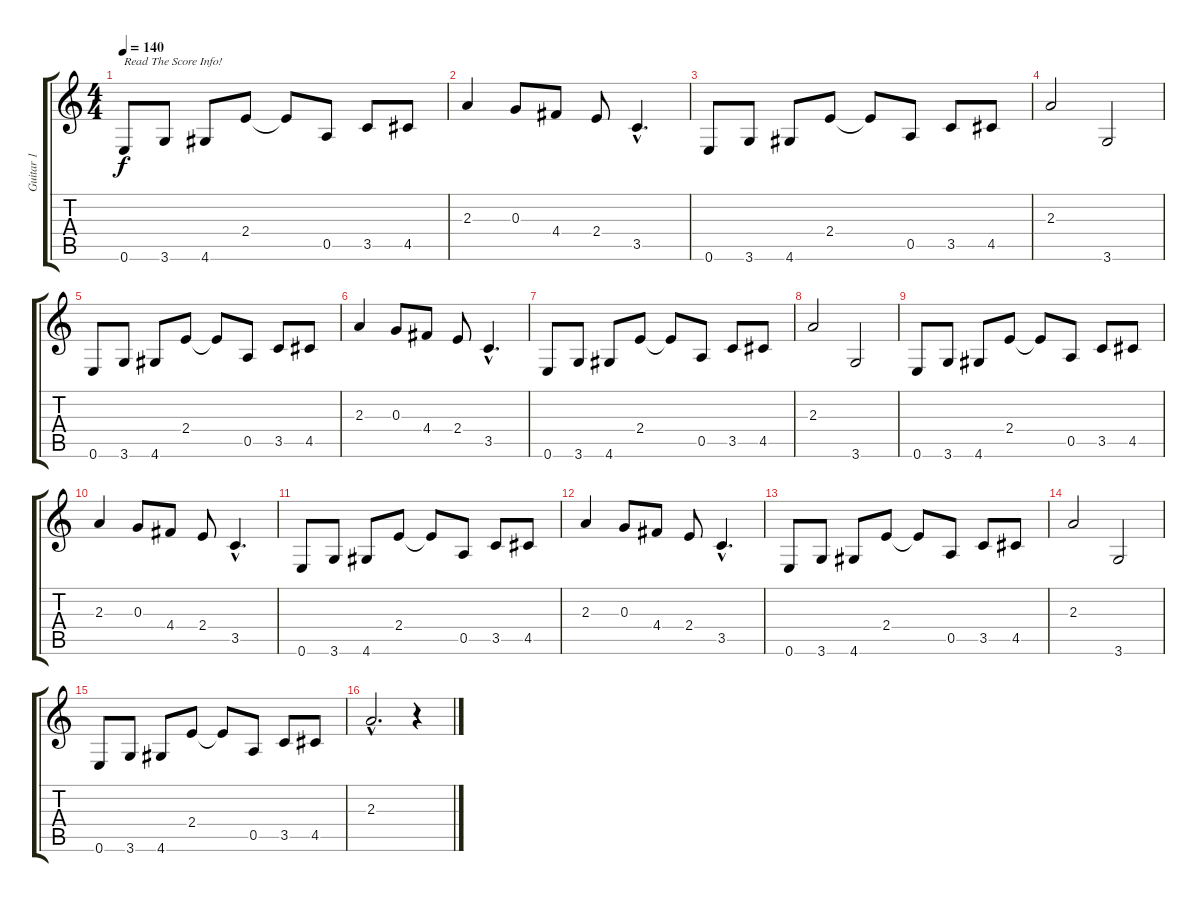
\track ("Guitar 1" "Guitar 1") {instrument distortionguitar}
\staff {score tabs}
\tuning (E4 B3 G3 D3 A2 E2) {hide}
\ts (4 4)
\tempo 140
\tempo 180
\tempo 140
\clef g2
\ks c
0.6.8{txt "Read The Score Info!" dy f instrument distortionguitar} 3.6.8 4.6.8 2.4.8 2.4{t}.8 0.5.8 3.5.8 4.5.8 |
2.3.4 0.3.8 4.4.8 2.4.8 3.5{hac}.4{d} |
0.6.8 3.6.8 4.6.8 2.4.8 2.4{t}.8 0.5.8 3.5.8 4.5.8 |
2.3.2 3.6.2 |
0.6.8 3.6.8 4.6.8 2.4.8 2.4{t}.8 0.5.8 3.5.8 4.5.8 |
2.3.4 0.3.8 4.4.8 2.4.8 3.5{hac}.4{d} |
0.6.8 3.6.8 4.6.8 2.4.8 2.4{t}.8 0.5.8 3.5.8 4.5.8 |
2.3.2 3.6.2 |
0.6.8 3.6.8 4.6.8 2.4.8 2.4{t}.8 0.5.8 3.5.8 4.5.8 |
2.3.4 0.3.8 4.4.8 2.4.8 3.5{hac}.4{d} |
0.6.8 3.6.8 4.6.8 2.4.8 2.4{t}.8 0.5.8 3.5.8 4.5.8 |
2.3.4 0.3.8 4.4.8 2.4.8 3.5{hac}.4{d} |
0.6.8 3.6.8 4.6.8 2.4.8 2.4{t}.8 0.5.8 3.5.8 4.5.8 |
2.3.2 3.6.2 |
0.6.8 3.6.8 4.6.8 2.4.8 2.4{t}.8 0.5.8 3.5.8 4.5.8 |
2.3{hac}.2{d} r.4
